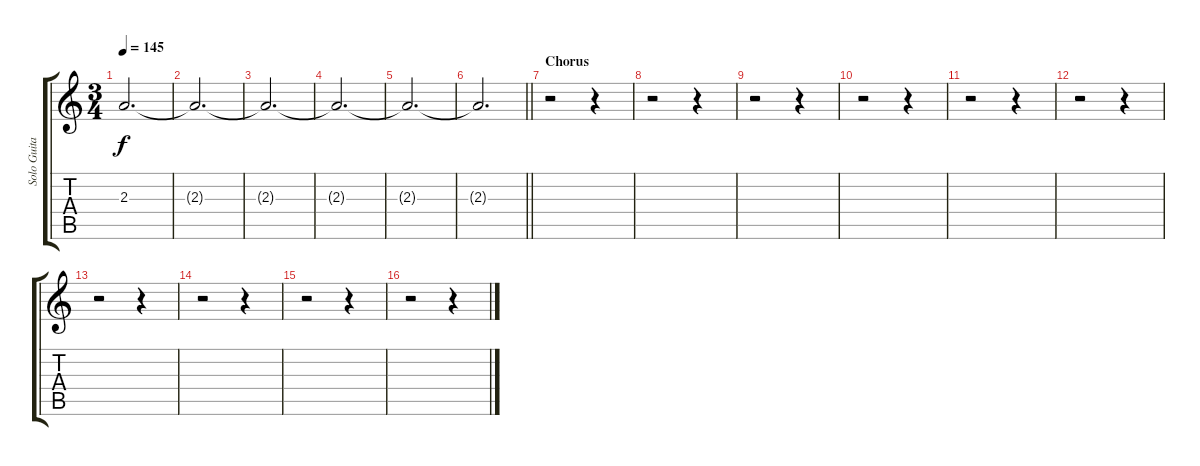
\track ("Solo Guitar" "Solo Guita") {instrument overdrivenguitar}
\staff {score tabs}
\tuning (E4 B3 G3 D3 A2 E2) {hide}
\ts (3 4)
\tempo 145
\clef g2
\ks c
2.3{t}.2{d dy f} |
2.3{t}.2{d} |
2.3{t}.2{d} |
2.3{t}.2{d} |
2.3{t}.2{d} |
\barLineRight lightlight
2.3{t}.2{d} |
\section ("" "Chorus")
r.2 r.4 |
r.2 r.4 |
r.2 r.4 |
r.2 r.4 |
r.2 r.4 |
r.2 r.4 |
r.2 r.4 |
r.2 r.4 |
r.2 r.4 |
r.2 r.4
